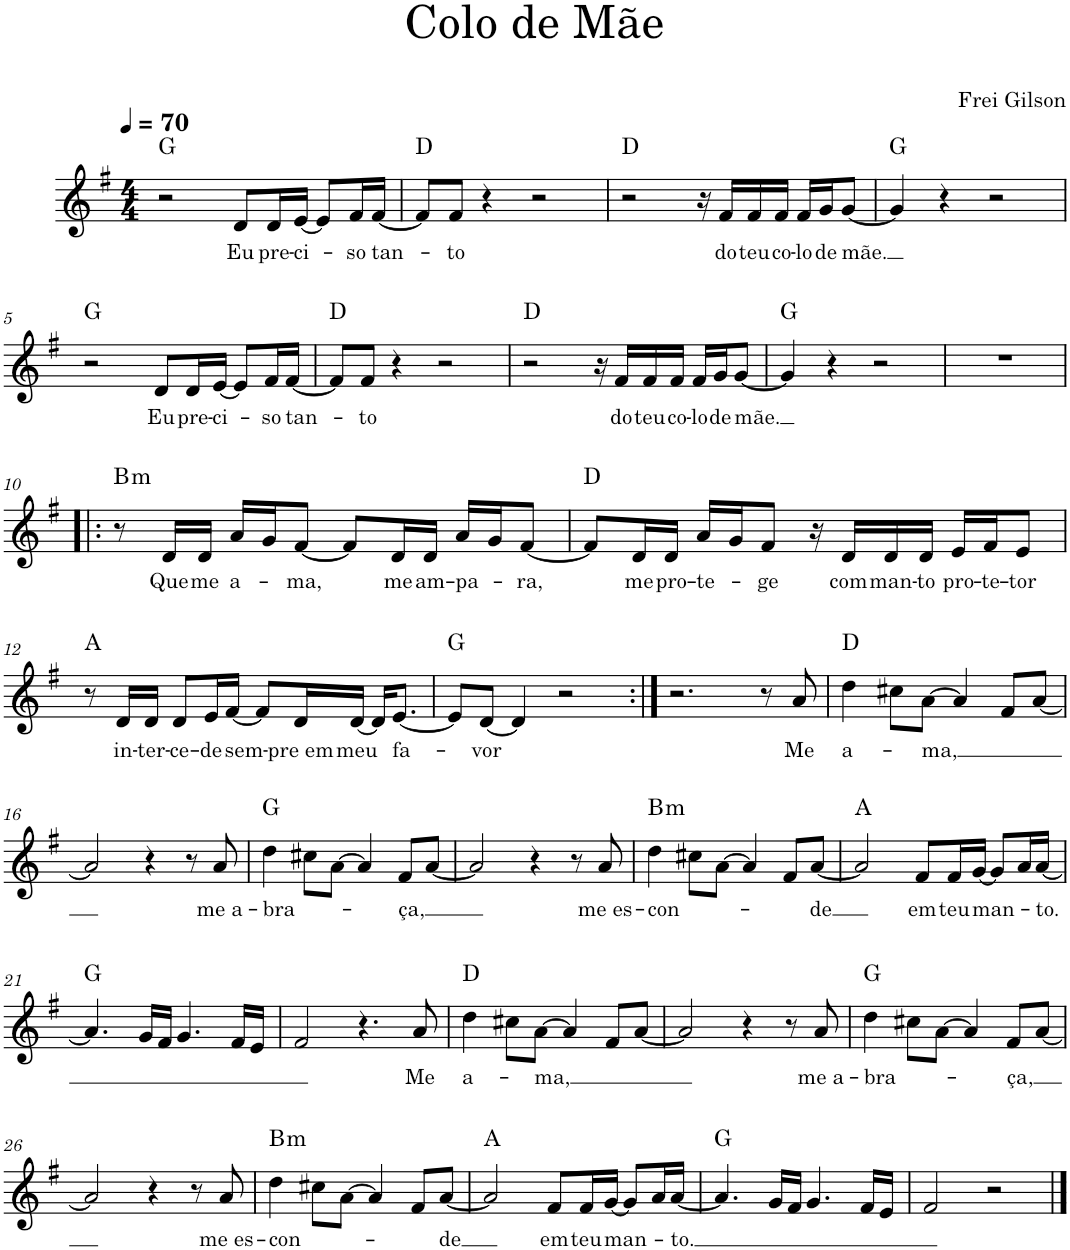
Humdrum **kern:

**kern	**text	**harte
*part1	*part1	*part1
*staff1	*staff1	*
*I"Voz	*	*
*I'Vo.	*	*
*clefG2	*	*
*k[f#]	*	*
*M4/4	*	*
*MM70	*	*
=1	=1	=1
2r	.	G:maj
!	!LO:LY:b	!
8d/L	Eu	.
!	!LO:LY:b	!
16d/L	pre-	.
!	!LO:LY:b	!
[16e/JJ	-ci-	.
8e/L]	.	.
!	!LO:LY:b	!
16f#/L	-so	.
!	!LO:LY:b	!
[16f#/JJ	tan-	.
=2	=2	=2
8f#/L]	.	D:maj
!	!LO:LY:b	!
8f#/J	-to	.
4r	.	.
2r	.	.
=3	=3	=3
2r	.	D:maj
16r	.	.
!	!LO:LY:b	!
16f#/LL	do	.
!	!LO:LY:b	!
16f#/	teu	.
!	!LO:LY:b	!
16f#/JJ	co-	.
!	!LO:LY:b	!
16f#/LL	-lo	.
!	!LO:LY:b	!
16g/J	de	.
!	!LO:LY:b	!
[8g/J	mãe.	.
=4	=4	=4
4g/]	.	G:maj
4r	.	.
2r	.	.
!!LO:LB:g=z
=5	=5	=5
2r	.	G:maj
!	!LO:LY:b	!
8d/L	Eu	.
!	!LO:LY:b	!
16d/L	pre-	.
!	!LO:LY:b	!
[16e/JJ	-ci-	.
8e/L]	.	.
!	!LO:LY:b	!
16f#/L	-so	.
!	!LO:LY:b	!
[16f#/JJ	tan-	.
=6	=6	=6
8f#/L]	.	D:maj
!	!LO:LY:b	!
8f#/J	-to	.
4r	.	.
2r	.	.
=7	=7	=7
2r	.	D:maj
16r	.	.
!	!LO:LY:b	!
16f#/LL	do	.
!	!LO:LY:b	!
16f#/	teu	.
!	!LO:LY:b	!
16f#/JJ	co-	.
!	!LO:LY:b	!
16f#/LL	-lo	.
!	!LO:LY:b	!
16g/J	de	.
!	!LO:LY:b	!
[8g/J	mãe.	.
=8	=8	=8
4g/]	.	G:maj
4r	.	.
2r	.	.
=9	=9	=9
1r	.	.
!!LO:LB:g=z
=10!|:	=10!|:	=10!|:
!	!	!LO:H:kt=m
8r	.	B:min
!	!LO:LY:b	!
16d/LL	Que	.
!	!LO:LY:b	!
16d/JJ	me	.
!	!LO:LY:b	!
16a/LL	a-	.
16g/J	.	.
!	!LO:LY:b	!
[8f#/J	-ma,	.
8f#/L]	.	.
!	!LO:LY:b	!
16d/L	me	.
!	!LO:LY:b	!
16d/JJ	am-	.
!	!LO:LY:b	!
16a/LL	-pa-	.
16g/J	.	.
!	!LO:LY:b	!
[8f#/J	-ra,	.
=11	=11	=11
8f#/L]	.	D:maj
!	!LO:LY:b	!
16d/L	me	.
!	!LO:LY:b	!
16d/JJ	pro-	.
!	!LO:LY:b	!
16a/LL	-te-	.
16g/J	.	.
!	!LO:LY:b	!
8f#/J	-ge	.
16r	.	.
!	!LO:LY:b	!
16d/LL	com	.
!	!LO:LY:b	!
16d/	man-	.
!	!LO:LY:b	!
16d/JJ	-to	.
!	!LO:LY:b	!
16e/LL	pro-	.
!	!LO:LY:b	!
16f#/J	-te-	.
!	!LO:LY:b	!
8e/J	-tor	.
!!LO:LB:g=z
=12	=12	=12
8r	.	A:maj
!	!LO:LY:b	!
16d/LL	in-	.
!	!LO:LY:b	!
16d/JJ	-ter-	.
!	!LO:LY:b	!
8d/L	-ce-	.
!	!LO:LY:b	!
16e/L	-de	.
!	!LO:LY:b	!
[16f#/JJ	sem-	.
8f#/L]	.	.
!	!LO:LY:b	!
16d/L	-pre em	.
!	!LO:LY:b	!
[16d/JJ	meu	.
16d/KL]	.	.
!	!LO:LY:b	!
[8.e/J	fa-	.
=13	=13	=13
8e/L]	.	G:maj
!	!LO:LY:b	!
[8d/J	-vor	.
4d/]	.	.
2r	.	.
=14:|!	=14:|!	=14:|!
2.r	.	.
8r	.	.
!	!LO:LY:b	!
8a/	Me	.
=15	=15	=15
!	!LO:LY:b	!
4dd\	a-	D:maj
8cc#X\L	.	.
!	!LO:LY:b	!
[8a\J	-ma,	.
4a/]	.	.
8f#/L	.	.
[8a/J	.	.
!!LO:LB:g=z
=16	=16	=16
2a/]	.	.
4r	.	.
8r	.	.
!	!LO:LY:b	!
8a/	me a-	.
=17	=17	=17
!	!LO:LY:b	!
4dd\	-bra-	G:maj
8cc#X\L	.	.
[8a\J	.	.
4a/]	.	.
!	!LO:LY:b	!
8f#/L	-ça,	.
[8a/J	.	.
=18	=18	=18
2a/]	.	.
4r	.	.
8r	.	.
!	!LO:LY:b	!
8a/	me es-	.
=19	=19	=19
!	!LO:LY:b	!LO:H:kt=m
4dd\	-con-	B:min
8cc#X\L	.	.
[8a\J	.	.
4a/]	.	.
8f#/L	.	.
!	!LO:LY:b	!
[8a/J	-de	.
=20	=20	=20
2a/]	.	A:maj
!	!LO:LY:b	!
8f#/L	em	.
!	!LO:LY:b	!
16f#/L	teu	.
!	!LO:LY:b	!
[16g/JJ	man-	.
8g/L]	.	.
16a/L	.	.
!	!LO:LY:b	!
[16a/JJ	-to.	.
!!LO:LB:g=z
=21	=21	=21
4.a/]	.	G:maj
16g/LL	.	.
16f#/JJ	.	.
4.g/	.	.
16f#/LL	.	.
16e/JJ	.	.
=22	=22	=22
2f#/	.	.
4.r	.	.
!	!LO:LY:b	!
8a/	Me	.
=23	=23	=23
!	!LO:LY:b	!
4dd\	a-	D:maj
8cc#X\L	.	.
!	!LO:LY:b	!
[8a\J	-ma,	.
4a/]	.	.
8f#/L	.	.
[8a/J	.	.
=24	=24	=24
2a/]	.	.
4r	.	.
8r	.	.
!	!LO:LY:b	!
8a/	me a-	.
=25	=25	=25
!	!LO:LY:b	!
4dd\	-bra-	G:maj
8cc#X\L	.	.
[8a\J	.	.
4a/]	.	.
!	!LO:LY:b	!
8f#/L	-ça,	.
[8a/J	.	.
!!LO:LB:g=z
=26	=26	=26
2a/]	.	.
4r	.	.
8r	.	.
!	!LO:LY:b	!
8a/	me es-	.
=27	=27	=27
!	!LO:LY:b	!LO:H:kt=m
4dd\	-con-	B:min
8cc#X\L	.	.
[8a\J	.	.
4a/]	.	.
8f#/L	.	.
!	!LO:LY:b	!
[8a/J	-de	.
=28	=28	=28
2a/]	.	A:maj
!	!LO:LY:b	!
8f#/L	em	.
!	!LO:LY:b	!
16f#/L	teu	.
!	!LO:LY:b	!
[16g/JJ	man-	.
8g/L]	.	.
16a/L	.	.
!	!LO:LY:b	!
[16a/JJ	-to.	.
=29	=29	=29
4.a/]	.	G:maj
16g/LL	.	.
16f#/JJ	.	.
4.g/	.	.
16f#/LL	.	.
16e/JJ	.	.
=30	=30	=30
2f#/	.	.
2r	.	.
==	==	==
*-	*-	*-
